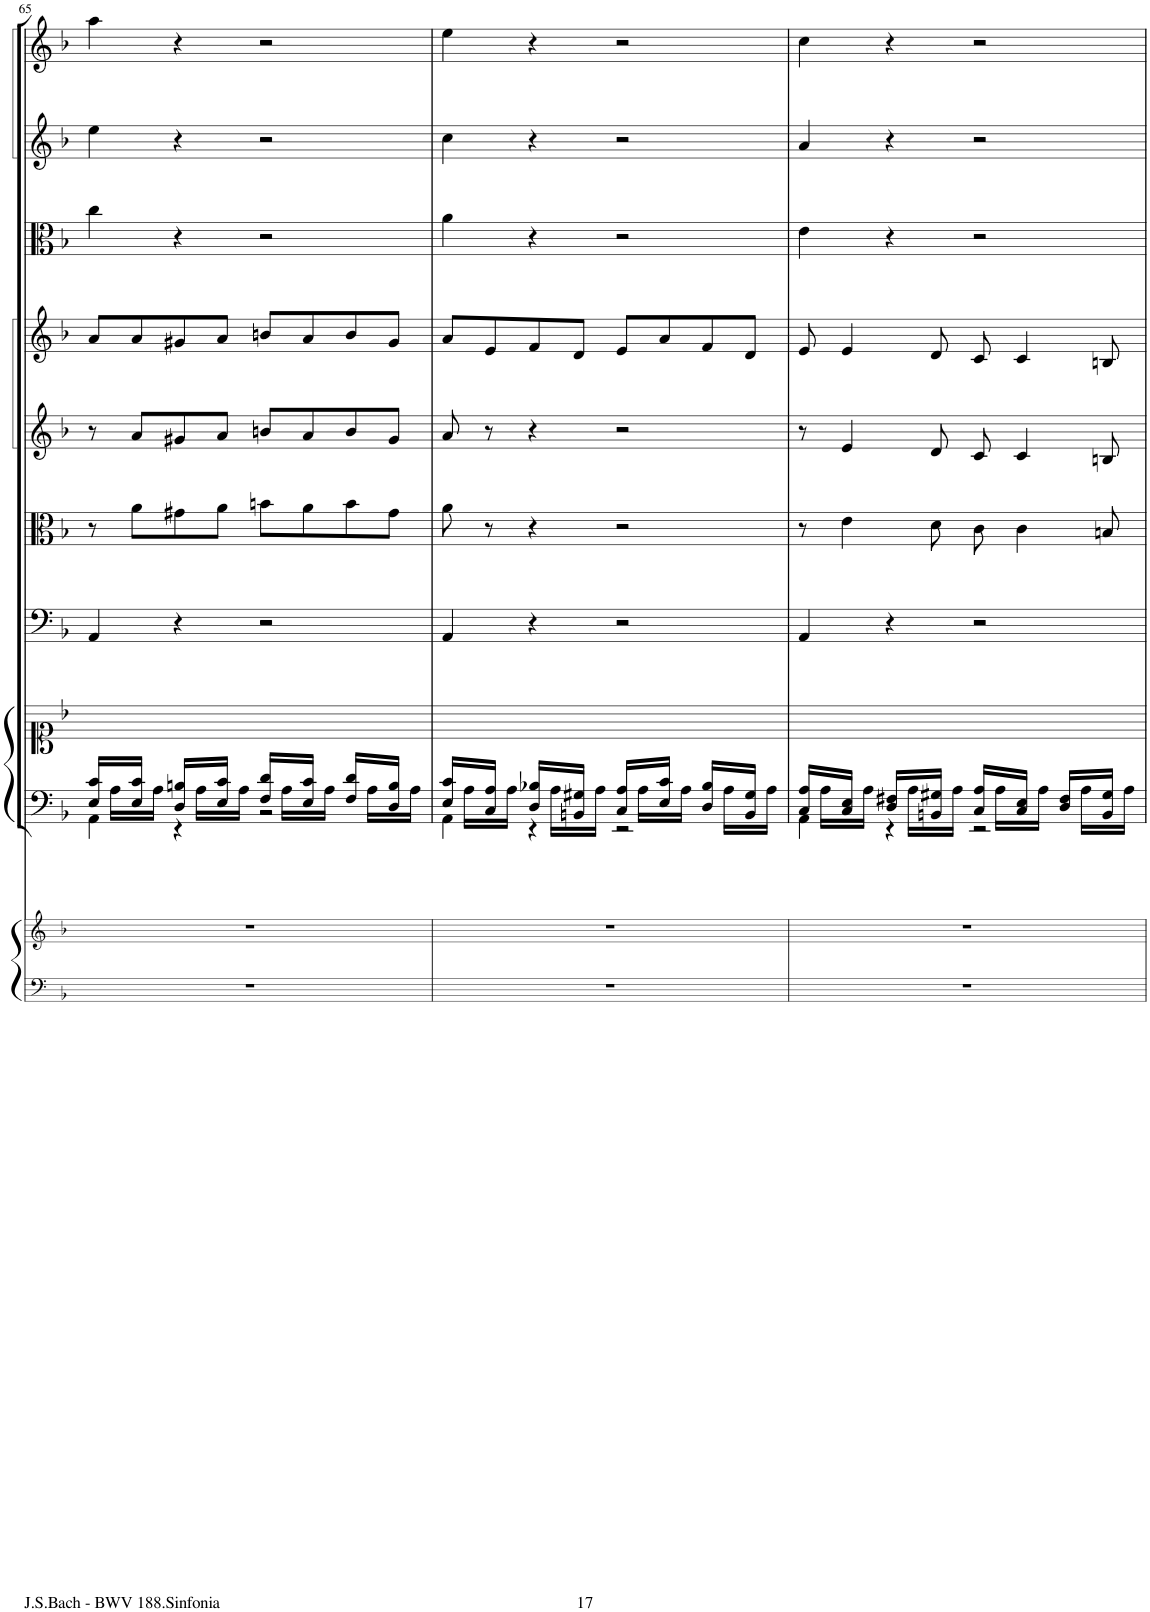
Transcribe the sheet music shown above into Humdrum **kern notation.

**kern	**kern	**kern	**kern	**kern	**kern	**kern	**kern	**kern	**kern	**kern
*part9	*part9	*part8	*part8	*part7	*part6	*part5	*part4	*part3	*part2	*part1
*staff11	*staff10	*staff9	*staff8	*staff7	*staff6	*staff5	*staff4	*staff3	*staff2	*staff1
*I"Piano reduction	*	*I"Organo	*	*I"Continuo	*I"Viola	*I"Violino II	*I"Violino I	*I"Taille	*I"Oboe II	*I"Oboe I
*I'Pno	*	*	*	*	*I'Vla	*I'Vln	*I'Vln	*	*I'Ob	*I'Ob
!!LO:PB:g=z
*clefF4	*clefG2	*clefF4	*clefC1	*clefF4	*clefC3	*clefG2	*clefG2	*clefC3	*clefG2	*clefG2
*k[b-]	*k[b-]	*k[b-]	*k[b-]	*k[b-]	*k[b-]	*k[b-]	*k[b-]	*k[b-]	*k[b-]	*k[b-]
*M4/4	*M4/4	*M4/4	*M4/4	*M4/4	*M4/4	*M4/4	*M4/4	*M4/4	*M4/4	*M4/4
*met(c)	*met(c)	*met(c)	*met(c)	*met(c)	*met(c)	*met(c)	*met(c)	*met(c)	*met(c)	*met(c)
=65	=65	=65	=65	=65	=65	=65	=65	=65	=65	=65
*	*	*^	*	*	*	*	*	*	*	*
*	*	*	*^	*	*	*	*	*	*	*	*
1r	1r	16E/ 16c/LL	16ryy	4AA\	1ryy	4AA/	8r	8r	8a/L	4cc\	4ee\	4aa\
.	.	16ryy	16A\LL	.	.	.	.	.	.	.	.	.
.	.	16E/ 16c/JJ	16ryy	.	.	.	8a\L	8a/L	8a/	.	.	.
.	.	16ryy	16A\JJ	.	.	.	.	.	.	.	.	.
.	.	16D/ 16Bn/LL	16ryy	4r	.	4r	8g#X\	8g#X/	8g#X/	4r	4r	4r
.	.	16ryy	16A\LL	.	.	.	.	.	.	.	.	.
.	.	16E/ 16c/JJ	16ryy	.	.	.	8a\J	8a/J	8a/J	.	.	.
.	.	16ryy	16A\JJ	.	.	.	.	.	.	.	.	.
.	.	16F/ 16d/LL	16ryy	2r	.	2r	8bn\L	8bn/L	8bn/L	2r	2r	2r
.	.	16ryy	16A\LL	.	.	.	.	.	.	.	.	.
.	.	16E/ 16c/JJ	16ryy	.	.	.	8a\	8a/	8a/	.	.	.
.	.	16ryy	16A\JJ	.	.	.	.	.	.	.	.	.
.	.	16F/ 16d/LL	16ryy	.	.	.	8b\	8b/	8b/	.	.	.
.	.	16ryy	16A\LL	.	.	.	.	.	.	.	.	.
.	.	16D/ 16B/JJ	16ryy	.	.	.	8g#\J	8g#/J	8g#/J	.	.	.
.	.	16ryy	16A\JJ	.	.	.	.	.	.	.	.	.
=66	=66	=66	=66	=66	=66	=66	=66	=66	=66	=66	=66	=66
1r	1r	16E/ 16c/LL	16ryy	4AA\	1ryy	4AA/	8a\	8a/	8a/L	4a\	4cc\	4ee\
.	.	16ryy	16A\LL	.	.	.	.	.	.	.	.	.
.	.	16C/ 16A/JJ	16ryy	.	.	.	8r	8r	8e/	.	.	.
.	.	16ryy	16A\JJ	.	.	.	.	.	.	.	.	.
.	.	16D/ 16B-X/LL	16ryy	4r	.	4r	4r	4r	8f/	4r	4r	4r
.	.	16ryy	16A\LL	.	.	.	.	.	.	.	.	.
.	.	16BBn/ 16G#X/JJ	16ryy	.	.	.	.	.	8d/J	.	.	.
.	.	16ryy	16A\JJ	.	.	.	.	.	.	.	.	.
.	.	16C/ 16A/LL	16ryy	2r	.	2r	2r	2r	8e/L	2r	2r	2r
.	.	16ryy	16A\LL	.	.	.	.	.	.	.	.	.
.	.	16E/ 16c/JJ	16ryy	.	.	.	.	.	8a/	.	.	.
.	.	16ryy	16A\JJ	.	.	.	.	.	.	.	.	.
.	.	16D/ 16B-/LL	16ryy	.	.	.	.	.	8f/	.	.	.
.	.	16ryy	16A\LL	.	.	.	.	.	.	.	.	.
.	.	16BB/ 16G#/JJ	16ryy	.	.	.	.	.	8d/J	.	.	.
.	.	16ryy	16A\JJ	.	.	.	.	.	.	.	.	.
=67	=67	=67	=67	=67	=67	=67	=67	=67	=67	=67	=67	=67
1r	1r	16C/ 16A/LL	16ryy	4AA\	1ryy	4AA/	8r	8r	8e/	4e\	4a/	4cc\
.	.	16ryy	16A\LL	.	.	.	.	.	.	.	.	.
.	.	16C/ 16E/JJ	16ryy	.	.	.	4e\	4e/	4e/	.	.	.
.	.	16ryy	16A\JJ	.	.	.	.	.	.	.	.	.
.	.	16D/ 16F#X/LL	16ryy	4r	.	4r	.	.	.	4r	4r	4r
.	.	16ryy	16A\LL	.	.	.	.	.	.	.	.	.
.	.	16BBn/ 16G#X/JJ	16ryy	.	.	.	8d\	8d/	8d/	.	.	.
.	.	16ryy	16A\JJ	.	.	.	.	.	.	.	.	.
.	.	16C/ 16A/LL	16ryy	2r	.	2r	8c\	8c/	8c/	2r	2r	2r
.	.	16ryy	16A\LL	.	.	.	.	.	.	.	.	.
.	.	16C/ 16E/JJ	16ryy	.	.	.	4c\	4c/	4c/	.	.	.
.	.	16ryy	16A\JJ	.	.	.	.	.	.	.	.	.
.	.	16D/ 16F#/LL	16ryy	.	.	.	.	.	.	.	.	.
.	.	16ryy	16A\LL	.	.	.	.	.	.	.	.	.
.	.	16BB/ 16G#/JJ	16ryy	.	.	.	8Bn/	8Bn/	8Bn/	.	.	.
.	.	16ryy	16A\JJ	.	.	.	.	.	.	.	.	.
*	*	*v	*v	*v	*	*	*	*	*	*	*	*
=	=	=	=	=	=	=	=	=	=	=
*-	*-	*-	*-	*-	*-	*-	*-	*-	*-	*-
